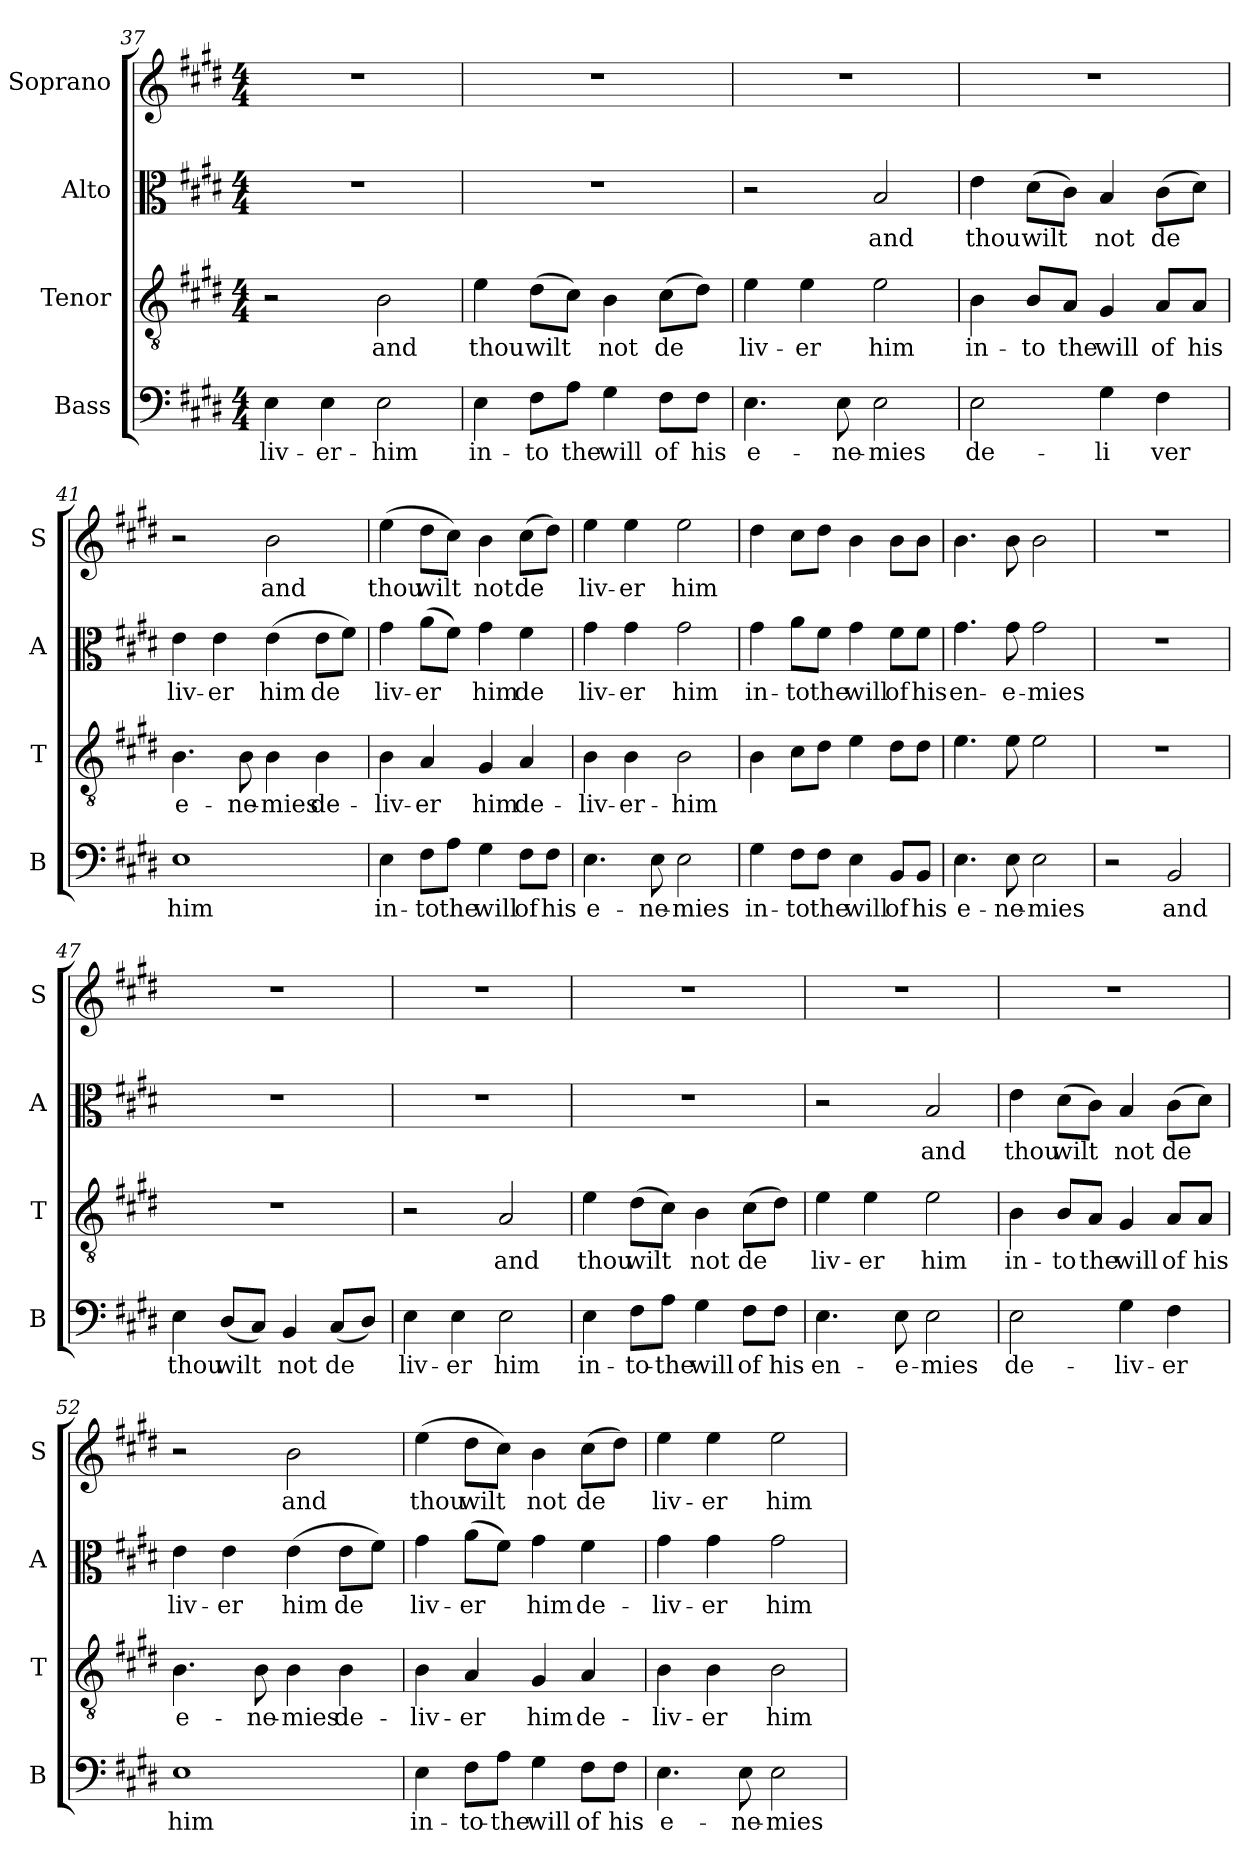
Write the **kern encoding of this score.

**kern	**text	**kern	**text	**kern	**text	**kern	**text
*part4	*part4	*part3	*part3	*part2	*part2	*part1	*part1
*staff4	*staff4	*staff3	*staff3	*staff2	*staff2	*staff1	*staff1
*I"Bass	*	*I"Tenor	*	*I"Alto	*	*I"Soprano	*
*I'B	*	*I'T	*	*I'A	*	*I'S	*
*clefF4	*	*clefGv2	*	*clefC3	*	*clefG2	*
*k[f#c#g#d#]	*	*k[f#c#g#d#]	*	*k[f#c#g#d#]	*	*k[f#c#g#d#]	*
*E:	*	*E:	*	*E:	*	*E:	*
*M4/4	*	*M4/4	*	*M4/4	*	*M4/4	*
=37	=37	=37	=37	=37	=37	=37	=37
4E\	-liv-	2r	.	1r	.	1r	.
4E\	-er-	.	.	.	.	.	.
2E\	-him	2B\	and	.	.	.	.
=38	=38	=38	=38	=38	=38	=38	=38
4E\	in-	4e\	thou	1r	.	1r	.
8F#\L	-to	(8d#\L	wilt	.	.	.	.
8A\J	the	8c#\J)	.	.	.	.	.
4G#\	will	4B\	not	.	.	.	.
8F#\L	of	(8c#\L	de	.	.	.	.
8F#\J	his	8d#\J)	.	.	.	.	.
=39	=39	=39	=39	=39	=39	=39	=39
4.E\	e-	4e\	liv-	2r	.	1r	.
.	.	4e\	-er	.	.	.	.
8E\	-ne-	.	.	.	.	.	.
2E\	-mies	2e\	him	2B/	and	.	.
!!LO:LB:g=z
=40	=40	=40	=40	=40	=40	=40	=40
2E\	de-	4B\	in-	4e\	thou	1r	.
.	.	8B/L	-to	(8d#\L	wilt	.	.
.	.	8A/J	the	8c#\J)	.	.	.
4G#\	-li	4G#/	will	4B/	not	.	.
4F#\	ver	8A/L	of	(8c#\L	de	.	.
.	.	8A/J	his	8d#\J)	.	.	.
=41	=41	=41	=41	=41	=41	=41	=41
1E	him	4.B\	e-	4e\	liv-	2r	.
.	.	.	.	4e\	-er	.	.
.	.	8B\	-ne-	.	.	.	.
.	.	4B\	-mies	(4e\	him	2b\	and
.	.	4B\	de-	8e\L	de	.	.
.	.	.	.	8f#\J)	.	.	.
=42	=42	=42	=42	=42	=42	=42	=42
4E\	in-	4B\	-liv-	4g#\	liv-	(4ee\	thou
8F#\L	-to	4A/	-er	(8a\L	-er	8dd#\L	wilt
8A\J	the	.	.	8f#\J)	.	8cc#\J)	.
4G#\	will	4G#/	him	4g#\	him	4b\	not
8F#\L	of	4A/	-de-	4f#\	de	(8cc#\L	de
8F#\J	his	.	.	.	.	8dd#\J)	.
=43	=43	=43	=43	=43	=43	=43	=43
4.E\	e-	4B\	-liv-	4g#\	liv-	4ee\	liv-
.	.	4B\	-er-	4g#\	-er	4ee\	-er
8E\	-ne-	.	.	.	.	.	.
2E\	-mies	2B\	-him	2g#\	him	2ee\	him
!!LO:LB:g=z
=44	=44	=44	=44	=44	=44	=44	=44
4G#\	in-	4B\	.	4g#\	in-	4dd#\	.
8F#\L	-to	8c#\L	.	8a\L	-to	8cc#\L	.
8F#\J	the	8d#\J	.	8f#\J	the	8dd#\J	.
4E\	will	4e\	.	4g#\	will	4b\	.
8BB/L	of	8d#\L	.	8f#\L	of	8b\L	.
8BB/J	his	8d#\J	.	8f#\J	his	8b\J	.
=45	=45	=45	=45	=45	=45	=45	=45
4.E\	e-	4.e\	.	4.g#\	en-	4.b\	.
8E\	-ne-	8e\	.	8g#\	-e-	8b\	.
2E\	-mies	2e\	.	2g#\	-mies	2b\	.
=46	=46	=46	=46	=46	=46	=46	=46
2r	.	1r	.	1r	.	1r	.
2BB/	and	.	.	.	.	.	.
=47	=47	=47	=47	=47	=47	=47	=47
4E\	thou	1r	.	1r	.	1r	.
(8D#/L	wilt	.	.	.	.	.	.
8C#/J)	.	.	.	.	.	.	.
4BB/	not	.	.	.	.	.	.
(8C#/L	de	.	.	.	.	.	.
8D#/J)	.	.	.	.	.	.	.
=48	=48	=48	=48	=48	=48	=48	=48
4E\	liv-	2r	.	1r	.	1r	.
4E\	-er	.	.	.	.	.	.
2E\	him	2A/	and	.	.	.	.
!!LO:PB:g=z
=49	=49	=49	=49	=49	=49	=49	=49
4E\	in-	4e\	thou	1r	.	1r	.
8F#\L	-to-	(8d#\L	wilt	.	.	.	.
8A\J	the	8c#\J)	.	.	.	.	.
4G#\	will	4B\	not	.	.	.	.
8F#\L	of	(8c#\L	de	.	.	.	.
8F#\J	his	8d#\J)	.	.	.	.	.
=50	=50	=50	=50	=50	=50	=50	=50
4.E\	en-	4e\	liv-	2r	.	1r	.
.	.	4e\	-er	.	.	.	.
8E\	-e-	.	.	.	.	.	.
2E\	-mies	2e\	him	2B/	and	.	.
=51	=51	=51	=51	=51	=51	=51	=51
2E\	de-	4B\	in-	4e\	thou	1r	.
.	.	8B/L	-to	(8d#\L	wilt	.	.
.	.	8A/J	the	8c#\J)	.	.	.
4G#\	-liv-	4G#/	will	4B/	not	.	.
4F#\	-er	8A/L	of	(8c#\L	de	.	.
.	.	8A/J	his	8d#\J)	.	.	.
=52	=52	=52	=52	=52	=52	=52	=52
1E	him	4.B\	e-	4e\	liv-	2r	.
.	.	.	.	4e\	-er	.	.
.	.	8B\	-ne-	.	.	.	.
.	.	4B\	-mies	(4e\	him	2b\	and
.	.	4B\	de-	8e\L	de	.	.
.	.	.	.	8f#\J)	.	.	.
!!LO:LB:g=z
=53	=53	=53	=53	=53	=53	=53	=53
4E\	in-	4B\	-liv-	4g#\	liv-	(4ee\	thou
8F#\L	-to-	4A/	-er	(8a\L	-er	8dd#\L	wilt
8A\J	the	.	.	8f#\J)	.	8cc#\J)	.
4G#\	will	4G#/	him	4g#\	him	4b\	not
8F#\L	of	4A/	de-	4f#\	de-	(8cc#\L	de
8F#\J	his	.	.	.	.	8dd#\J)	.
=54	=54	=54	=54	=54	=54	=54	=54
4.E\	e-	4B\	-liv-	4g#\	-liv-	4ee\	liv-
.	.	4B\	-er	4g#\	-er	4ee\	-er
8E\	-ne-	.	.	.	.	.	.
2E\	-mies	2B\	him	2g#\	him	2ee\	him
=	=	=	=	=	=	=	=
*-	*-	*-	*-	*-	*-	*-	*-
